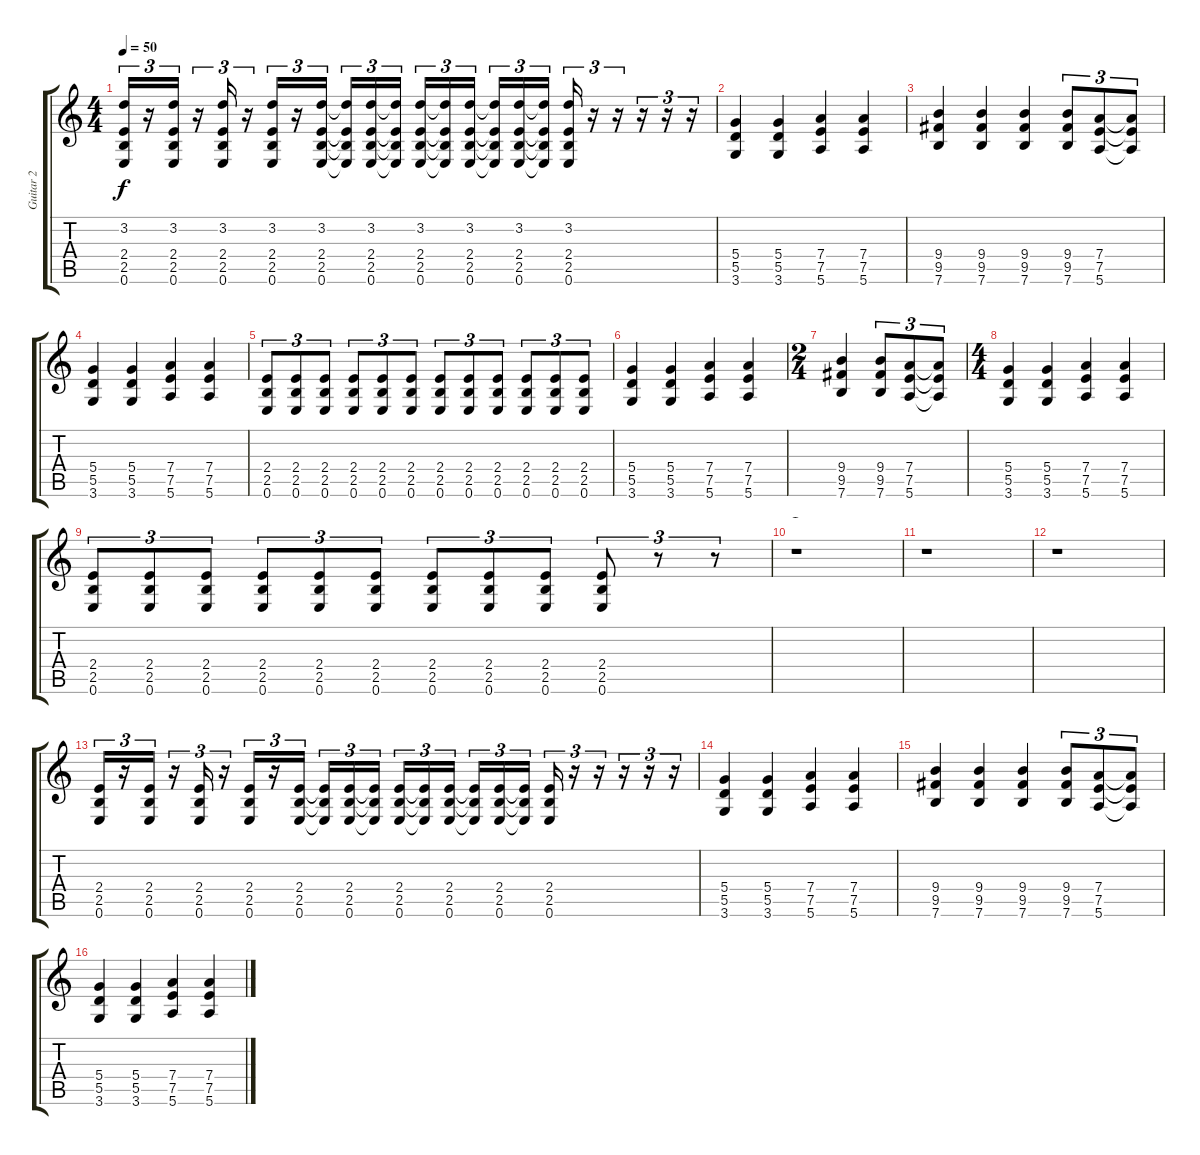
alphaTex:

\track ("Guitar 2" "Guitar 2") {instrument distortionguitar}
\staff {score tabs}
\tuning (E4 B3 G3 D3 A2 E2) {hide}
\ts (4 4)
\tempo 50
\clef g2
\ks c
(3.2 2.4 2.5 0.6).16{tu (3 2) dy f volume 9} r.16{tu (3 2)} (3.2 2.4 2.5 0.6).16{tu (3 2) volume 9} r.16{tu (3 2)} (3.2 2.4 2.5 0.6).16{tu (3 2) volume 10} r.16{tu (3 2)} (3.2 2.4 2.5 0.6).16{tu (3 2) volume 10} r.16{tu (3 2)} (3.2 2.4 2.5 0.6).16{tu (3 2) volume 11} (3.2{t} 2.4{t} 2.5{t} 0.6{t}).16{tu (3 2)} (3.2 2.4 2.5 0.6).16{tu (3 2) volume 11} (3.2{t} 2.4{t} 2.5{t} 0.6{t}).16{tu (3 2)} (3.2 2.4 2.5 0.6).16{tu (3 2) volume 12} (3.2{t} 2.4{t} 2.5{t} 0.6{t}).16{tu (3 2)} (3.2 2.4 2.5 0.6).16{tu (3 2) volume 13} (3.2{t} 2.4{t} 2.5{t} 0.6{t}).16{tu (3 2)} (3.2 2.4 2.5 0.6).16{tu (3 2)} (3.2{t} 2.4{t} 2.5{t} 0.6{t}).16{tu (3 2)} (3.2 2.4 2.5 0.6).16{tu (3 2)} r.16{tu (3 2)} r.16{tu (3 2)} r.16{tu (3 2)} r.16{tu (3 2)} r.16{tu (3 2)} |
(5.4 5.5 3.6).4 (5.4 5.5 3.6).4 (7.4 7.5 5.6).4 (7.4 7.5 5.6).4 |
(9.4 9.5 7.6).4 (9.4 9.5 7.6).4 (9.4 9.5 7.6).4 (9.4 9.5 7.6).8{tu (3 2)} (7.4 7.5 5.6).8{tu (3 2)} (7.4{t} 7.5{t} 5.6{t}).8{tu (3 2)} |
(5.4 5.5 3.6).4 (5.4 5.5 3.6).4 (7.4 7.5 5.6).4 (7.4 7.5 5.6).4 |
(2.4 2.5 0.6).8{tu (3 2)} (2.4 2.5 0.6).8{tu (3 2)} (2.4 2.5 0.6).8{tu (3 2)} (2.4 2.5 0.6).8{tu (3 2)} (2.4 2.5 0.6).8{tu (3 2)} (2.4 2.5 0.6).8{tu (3 2)} (2.4 2.5 0.6).8{tu (3 2)} (2.4 2.5 0.6).8{tu (3 2)} (2.4 2.5 0.6).8{tu (3 2)} (2.4 2.5 0.6).8{tu (3 2)} (2.4 2.5 0.6).8{tu (3 2)} (2.4 2.5 0.6).8{tu (3 2)} |
(5.4 5.5 3.6).4 (5.4 5.5 3.6).4 (7.4 7.5 5.6).4 (7.4 7.5 5.6).4 |
\ts (2 4)
(9.4 9.5 7.6).4 (9.4 9.5 7.6).8{tu (3 2)} (7.4 7.5 5.6).8{tu (3 2)} (7.4{t} 7.5{t} 5.6{t}).8{tu (3 2)} |
\ts (4 4)
(5.4 5.5 3.6).4 (5.4 5.5 3.6).4 (7.4 7.5 5.6).4 (7.4 7.5 5.6).4 |
(2.4 2.5 0.6).8{tu (3 2)} (2.4 2.5 0.6).8{tu (3 2)} (2.4 2.5 0.6).8{tu (3 2)} (2.4 2.5 0.6).8{tu (3 2)} (2.4 2.5 0.6).8{tu (3 2)} (2.4 2.5 0.6).8{tu (3 2)} (2.4 2.5 0.6).8{tu (3 2)} (2.4 2.5 0.6).8{tu (3 2)} (2.4 2.5 0.6).8{tu (3 2)} (2.4 2.5 0.6).8{tu (3 2)} r.8{tu (3 2)} r.8{tu (3 2)} |
r.1{tu (3 2)} |
r.1 |
r.1 |
(2.4 2.5 0.6).16{tu (3 2) volume 9} r.16{tu (3 2)} (2.4 2.5 0.6).16{tu (3 2) volume 9} r.16{tu (3 2)} (2.4 2.5 0.6).16{tu (3 2) volume 10} r.16{tu (3 2)} (2.4 2.5 0.6).16{tu (3 2) volume 10} r.16{tu (3 2)} (2.4 2.5 0.6).16{tu (3 2) volume 11} (2.4{t} 2.5{t} 0.6{t}).16{tu (3 2)} (2.4 2.5 0.6).16{tu (3 2) volume 11} (2.4{t} 2.5{t} 0.6{t}).16{tu (3 2)} (2.4 2.5 0.6).16{tu (3 2) volume 12} (2.4{t} 2.5{t} 0.6{t}).16{tu (3 2)} (2.4 2.5 0.6).16{tu (3 2) volume 13} (2.4{t} 2.5{t} 0.6{t}).16{tu (3 2)} (2.4 2.5 0.6).16{tu (3 2)} (2.4{t} 2.5{t} 0.6{t}).16{tu (3 2)} (2.4 2.5 0.6).16{tu (3 2)} r.16{tu (3 2)} r.16{tu (3 2)} r.16{tu (3 2)} r.16{tu (3 2)} r.16{tu (3 2)} |
(5.4 5.5 3.6).4 (5.4 5.5 3.6).4 (7.4 7.5 5.6).4 (7.4 7.5 5.6).4 |
(9.4 9.5 7.6).4 (9.4 9.5 7.6).4 (9.4 9.5 7.6).4 (9.4 9.5 7.6).8{tu (3 2)} (7.4 7.5 5.6).8{tu (3 2)} (7.4{t} 7.5{t} 5.6{t}).8{tu (3 2)} |
(5.4 5.5 3.6).4 (5.4 5.5 3.6).4 (7.4 7.5 5.6).4 (7.4 7.5 5.6).4
